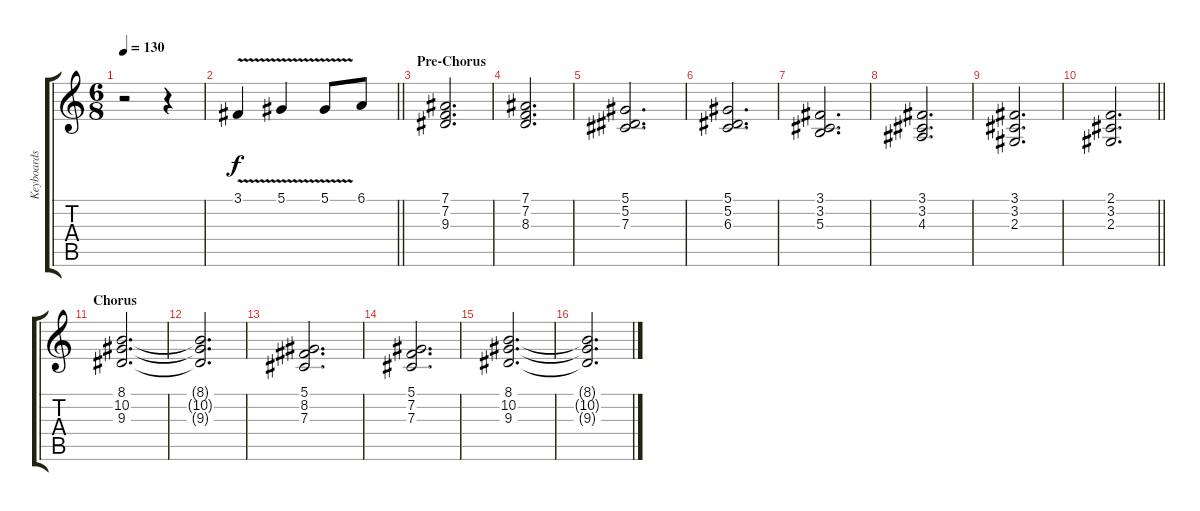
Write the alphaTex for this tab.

\track ("Keyboards 1" "Keyboards ") {instrument drawbarorgan}
\staff {score tabs}
\tuning (Eb4 Bb3 Gb3 Db3 Ab2 Eb2) {hide}
\ts (6 8)
\tempo 130
\clef g2
\ks c
r.2{dy f} r.4 |
\barLineRight lightlight
3.1{v}.4 5.1{v}.4 5.1{v}.8 6.1.8 |
\section ("" "Pre-Chorus")
(7.1 7.2 9.3).2{d} |
(7.1 7.2 8.3).2{d} |
(5.1 5.2 7.3).2{d} |
(5.1 5.2 6.3).2{d} |
(3.1 3.2 5.3).2{d} |
(3.1 3.2 4.3).2{d} |
(3.1 3.2 2.3).2{d} |
\barLineRight lightlight
(2.1 3.2 2.3).2{d} |
\section ("" "Chorus")
(8.1 10.2 9.3).2{d} |
(8.1{t} 10.2{t} 9.3{t}).2{d} |
(5.1 8.2 7.3).2{d} |
(5.1 7.2 7.3).2{d} |
(8.1 10.2 9.3).2{d} |
(8.1{t} 10.2{t} 9.3{t}).2{d}
